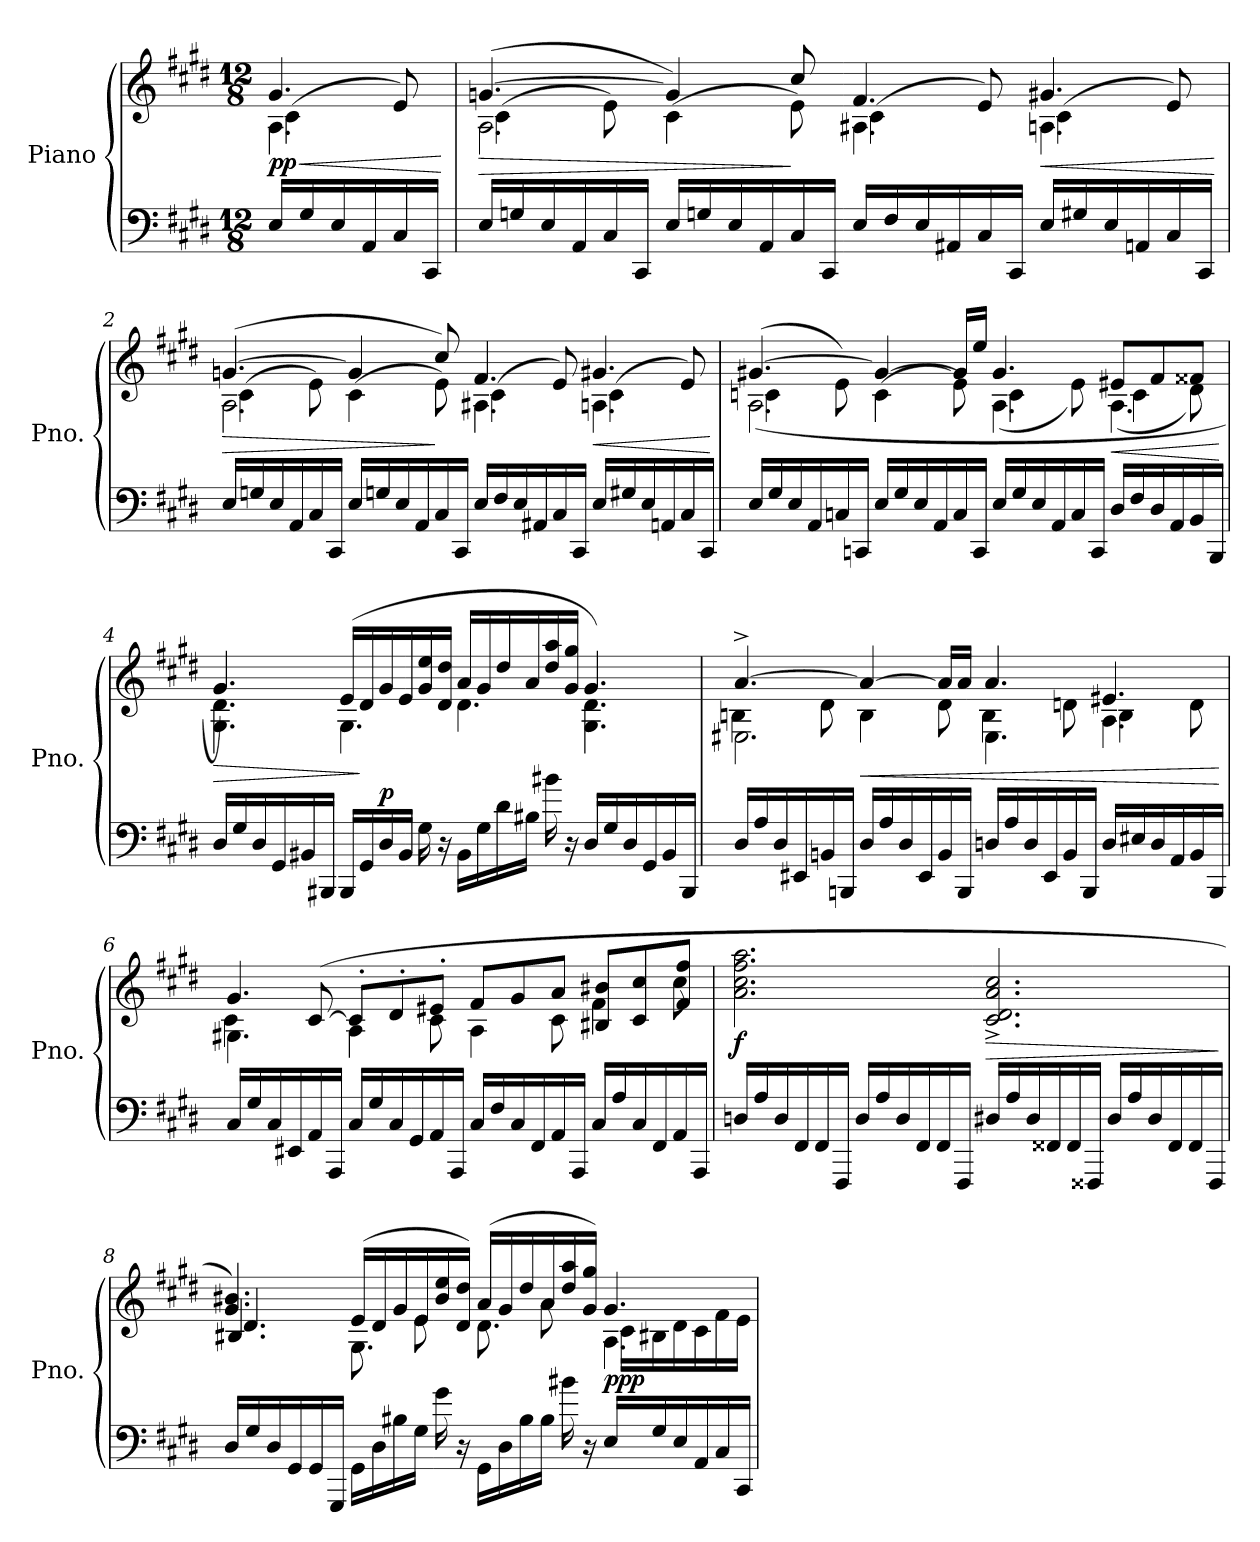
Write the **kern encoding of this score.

**kern	**kern	**dynam
*part1	*part1	*part1
*staff2	*staff1	*staff1/2
*I"Piano	*	*
*I'Pno.	*	*
*clefF4	*clefG2	*
*k[f#c#g#d#]	*k[f#c#g#d#]	*
*M12/8	*M12/8	*
*MM126	*MM126	*
=	=	=
!	!LO:TX:a:t=Affannato	!
!	!	!LO:HP:b
*	*^	*
*	*	*^	*
!	!	!	!	!LO:DY:n=1:b
16E/LL	4.g#/	4.A\	(4c#\	< pp
16G#/	.	.	.	.
16E/	.	.	.	.
16AA/	.	.	.	.
16C#/	.	.	8e/)	.
16CC#/JJ	.	.	.	.
*	*v	*v	*v	*
.	.	[
=1	=1	=1
!	!	!LO:HP:b
*	*^	*
*	*	*^	*
16E/LL	([4.gn/	2.A\	(4c#\	>
16Gn/	.	.	.	.
16E/	.	.	.	.
16AA/	.	.	.	.
16C#/	.	.	8e\)	.
16CC#/JJ	.	.	.	.
16E/LL	4gn/])	.	(4c#\	.
16Gn/	.	.	.	.
16E/	.	.	.	.
16AA/	.	.	.	.
16C#/	8cc#/	.	8e\)	]
16CC#/JJ	.	.	.	.
16E/LL	4.f#/	4.A#X\	(4c#\	.
16F#/	.	.	.	.
16E/	.	.	.	.
16AA#X/	.	.	.	.
16C#/	.	.	8e/)	.
16CC#/JJ	.	.	.	.
!	!	!	!	!LO:HP:b
16E/LL	4.g#X/	4.An\	(4c#\	<
16G#X/	.	.	.	.
16E/	.	.	.	.
16AAn/	.	.	.	.
16C#/	.	.	8e/)	.
16CC#/JJ	.	.	.	.
*	*v	*v	*v	*
.	.	[
!!LO:LB:g=z
=2	=2	=2
!	!	!LO:HP:b
*	*^	*
*	*	*^	*
16E/LL	([4.gn/	2.A\	(4c#\	>
16Gn/	.	.	.	.
16E/	.	.	.	.
16AA/	.	.	.	.
16C#/	.	.	8e\)	.
16CC#/JJ	.	.	.	.
16E/LL	4gn/]	.	(4c#\	.
16Gn/	.	.	.	.
16E/	.	.	.	.
16AA/	.	.	.	.
16C#/	8cc#/)	.	8e\)	]
16CC#/JJ	.	.	.	.
16E/LL	4.f#/	4.A#X\	(4c#\	.
16F#/	.	.	.	.
16E/	.	.	.	.
16AA#X/	.	.	.	.
16C#/	.	.	8e/)	.
16CC#/JJ	.	.	.	.
!	!	!	!	!LO:HP:b
16E/LL	4.g#X/	4.An\	(4c#\	<
16G#X/	.	.	.	.
16E/	.	.	.	.
16AAn/	.	.	.	.
16C#/	.	.	8e/)	.
16CC#/JJ	.	.	.	.
*	*v	*v	*v	*
.	.	[
=3	=3	=3
*	*^	*
*	*	*^	*
16E/LL	([4.g#X/	(2.A\	4cn\	.
16G#/	.	.	.	.
16E/	.	.	.	.
16AA/	.	.	.	.
16Cn/	.	.	8e\)	.
16CCn/JJ	.	.	.	.
16E/LL	4g#/_	.	(4c\	.
16G#/	.	.	.	.
16E/	.	.	.	.
16AA/	.	.	.	.
16C/	16g#/LL]	.	8e\)	.
16CC/JJ	16ee/JJ	.	.	.
16E/LL	4.g#/	(4.A\	4c\	.
16G#/	.	.	.	.
16E/	.	.	.	.
16AA/	.	.	.	.
16C/	.	.	8e\)	.
16CC/JJ	.	.	.	.
!	!	!	!	!LO:HP:b
16D#/LL	8e#X/L	(4.A\	4c\	<
16F#/	.	.	.	.
16D#/	8f#/	.	.	.
16AA/	.	.	.	.
16BB/	8f##X/J	.	8d#\)	.
16BBB/JJ	.	.	.	.
*	*v	*v	*v	*
.	.	[
!!LO:LB:g=z
=4	=4	=4
!	!	!LO:HP:b
*	*^	*
16D#/LL	4.g#/)	4.G#\ 4.d#\	>
16G#/	.	.	.
16D#/	.	.	.
16GG#/	.	.	.
16BB#X/	.	.	.
16BBB#X/JJ	.	.	.
16BBB#/LL	(16e/LL	4.G#\	.
16GG#/	16d#/	.	]
!	!	!	!LO:DY:a=2
16D#/	16g#/	.	p
16BB#/JJ	16e/	.	.
16G#\	16g#/ 16ee/	.	.
16r	16d#/ 16dd#/JJ	.	.
16BB#\LL	16a/LL	4.d#\	.
16G#\	16g#/	.	.
16d#\	16dd#/	.	.
16B#X\JJ	16a/	.	.
16b#X\	16dd#/ 16aa/	.	.
16r	16g#/ 16gg#/JJ	.	.
16D#/LL	4.g#/)	4.G#\ 4.d#\	.
16G#/	.	.	.
16D#/	.	.	.
16GG#/	.	.	.
16BB#/	.	.	.
16BBB#/JJ	.	.	.
=5	=5	=5	=5
*	*	*^	*
16D#/LL	[4.a^/	2.E#X\	4Bn\	.
16A/	.	.	.	.
16D#/	.	.	.	.
16EE#X/	.	.	.	.
16BBn/	.	.	8d#\	.
16BBBn/JJ	.	.	.	.
!	!	!	!	!LO:HP:b
16D#/LL	4a/_	.	4B\	<
16A/	.	.	.	.
16D#/	.	.	.	.
16EE#/	.	.	.	.
16BB/	16a/LL]	.	8d#\	.
16BBB/JJ	16a/JJ	.	.	.
16Dn/LL	4.a/	4.E#\	4B\	.
16A/	.	.	.	.
16D/	.	.	.	.
16EE#/	.	.	.	.
16BB/	.	.	8dn\	.
16BBB/JJ	.	.	.	.
16D/LL	4.e#X/	4.A\	4B\	.
16E#X/	.	.	.	.
16D/	.	.	.	.
16AA/	.	.	.	.
16BB/	.	.	8d\	.
16BBB/JJ	.	.	.	.
*	*v	*v	*v	*
.	.	[
!!LO:LB:g=z
=6	=6	=6
*	*^	*
*	*	*^	*
16C#/LL	4.g#/	4.G#X\	4c#\	.
16G#/	.	.	.	.
16C#/	.	.	.	.
16EE#X/	.	.	.	.
16AA/	.	.	([8c#/	.
16AAA/JJ	.	.	.	.
16C#/LL	8ryy	4A\	8c#'/L]	.
16G#/	.	.	.	.
16C#/	1ryy	.	8d#'/	.
16GG#/	.	.	.	.
16AA/	.	8c#\	8e#X'/J	.
16AAA/JJ	.	.	.	.
16C#/LL	.	4A\	8f#/L	.
16F#/	.	.	.	.
16C#/	.	.	8g#/	.
16FF#/	.	.	.	.
16AA/	.	8c#\	8a/J	.
16AAA/JJ	.	.	.	.
16C#/LL	.	4f#\	8B#X/ 8b#X/L	.
16A/	.	.	.	.
16C#/	.	.	8c#/ 8cc#/	.
16FF#/	.	.	.	.
16AA/	.	8cc#\	8f#/ 8ff#/J	.
16AAA/JJ	.	.	.	.
*	*v	*v	*v	*
=7	=7	=7
!	!	!LO:DY:b
16Dn/LL	2.a\ 2.cc#\ 2.ff#\ 2.aa\	f
16A/	.	.
16D/	.	.
16FF#/	.	.
16FF#/	.	.
16FFF#/JJ	.	.
16D/LL	.	.
16A/	.	.
16D/	.	.
16FF#/	.	.
16FF#/	.	.
16FFF#/JJ	.	.
!	!	!LO:HP:b
16D#X/LL	2.c#/^ 2.d#/^ 2.a/^ 2.cc#/^	>
16A/	.	.
16D#/	.	.
16FF##X/	.	.
16FF##/	.	.
16FFF##X/JJ	.	.
16D#/LL	.	.
16A/	.	.
16D#/	.	.
16FF##/	.	.
16FF##/	.	.
16FFF##/JJ	.	.
.	.	]
!!LO:PB:g=z
=8	=8	=8
*	*^	*
*	*	*^	*
16D#/LL	4.g#/ 4.b#X/)	4.B#X/	4.d#/	.
16G#/	.	.	.	.
16D#/	.	.	.	.
16GG#/	.	.	.	.
16GG#/	.	.	.	.
16GGG#/JJ	.	.	.	.
16GG#\LL	8ryy	8.G#\	(16e/LL	.
16D#\	.	.	16d#/	.
16B#X\	4ryy	.	16g#/	.
16G#\JJ	.	8e\	16e/	.
16g#\	.	.	16b#/ 16ee/	.
16r	.	16ryy	16d#/ 16dd#/JJ)	.
16GG#\LL	4ryy	8.d#\	(16a/LL	.
16D#\	.	.	16g#/	.
16B#\	.	.	16dd#/	.
16B#\JJ	.	8a\	16a/	.
16b#X\	8ryy	.	16dd#/ 16aa/	.
16r	.	16ryy	16g#/ 16gg#/JJ)	.
!	!	!	!	!LO:DY:a=2
16E/LL	4.g#/	4.A\	16c#\LL	ppp
16G#/	.	.	16B#X\	.
16E/	.	.	16d#\	.
16AA/	.	.	16c#\	.
16C#/	.	.	16f#\	.
16CC#/JJ	.	.	16e\JJ	.
*	*v	*v	*v	*
=	=	=
*-	*-	*-
